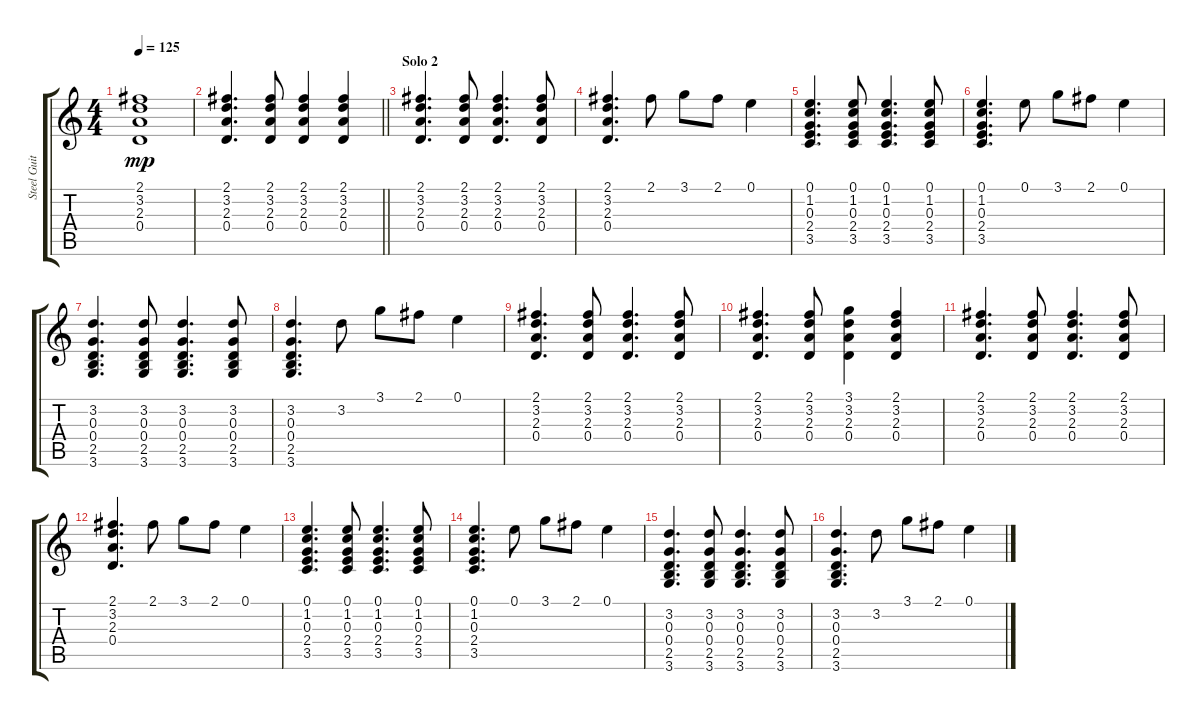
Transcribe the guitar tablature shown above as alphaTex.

\track ("Steel Guitar" "Steel Guit") {instrument acousticguitarsteel}
\staff {score tabs}
\tuning (E4 B3 G3 D3 A2 E2) {hide}
\ts (4 4)
\tempo 125
\clef g2
\ks c
(2.1 3.2 2.3 0.4).1{dy mp} |
\barLineRight lightlight
(2.1 3.2 2.3 0.4).4{d} (2.1 3.2 2.3 0.4).8 (2.1 3.2 2.3 0.4).4 (2.1 3.2 2.3 0.4).4 |
\section ("" "Solo 2")
(2.1 3.2 2.3 0.4).4{d} (2.1 3.2 2.3 0.4).8 (2.1 3.2 2.3 0.4).4{d} (2.1 3.2 2.3 0.4).8 |
(2.1 3.2 2.3 0.4).4{d} 2.1.8 3.1.8 2.1.8 0.1.4 |
(0.1 1.2 0.3 2.4 3.5).4{d} (0.1 1.2 0.3 2.4 3.5).8 (0.1 1.2 0.3 2.4 3.5).4{d} (0.1 1.2 0.3 2.4 3.5).8 |
(0.1 1.2 0.3 2.4 3.5).4{d} 0.1.8 3.1.8 2.1.8 0.1.4 |
(3.2 0.3 0.4 2.5 3.6).4{d} (3.2 0.3 0.4 2.5 3.6).8 (3.2 0.3 0.4 2.5 3.6).4{d} (3.2 0.3 0.4 2.5 3.6).8 |
(3.2 0.3 0.4 2.5 3.6).4{d} 3.2.8 3.1.8 2.1.8 0.1.4 |
(2.1 3.2 2.3 0.4).4{d} (2.1 3.2 2.3 0.4).8 (2.1 3.2 2.3 0.4).4{d} (2.1 3.2 2.3 0.4).8 |
(2.1 3.2 2.3 0.4).4{d} (2.1 3.2 2.3 0.4).8 (3.1 3.2 2.3 0.4).4 (2.1 3.2 2.3 0.4).4 |
(2.1 3.2 2.3 0.4).4{d} (2.1 3.2 2.3 0.4).8 (2.1 3.2 2.3 0.4).4{d} (2.1 3.2 2.3 0.4).8 |
(2.1 3.2 2.3 0.4).4{d} 2.1.8 3.1.8 2.1.8 0.1.4 |
(0.1 1.2 0.3 2.4 3.5).4{d} (0.1 1.2 0.3 2.4 3.5).8 (0.1 1.2 0.3 2.4 3.5).4{d} (0.1 1.2 0.3 2.4 3.5).8 |
(0.1 1.2 0.3 2.4 3.5).4{d} 0.1.8 3.1.8 2.1.8 0.1.4 |
(3.2 0.3 0.4 2.5 3.6).4{d} (3.2 0.3 0.4 2.5 3.6).8 (3.2 0.3 0.4 2.5 3.6).4{d} (3.2 0.3 0.4 2.5 3.6).8 |
(3.2 0.3 0.4 2.5 3.6).4{d} 3.2.8 3.1.8 2.1.8 0.1.4
